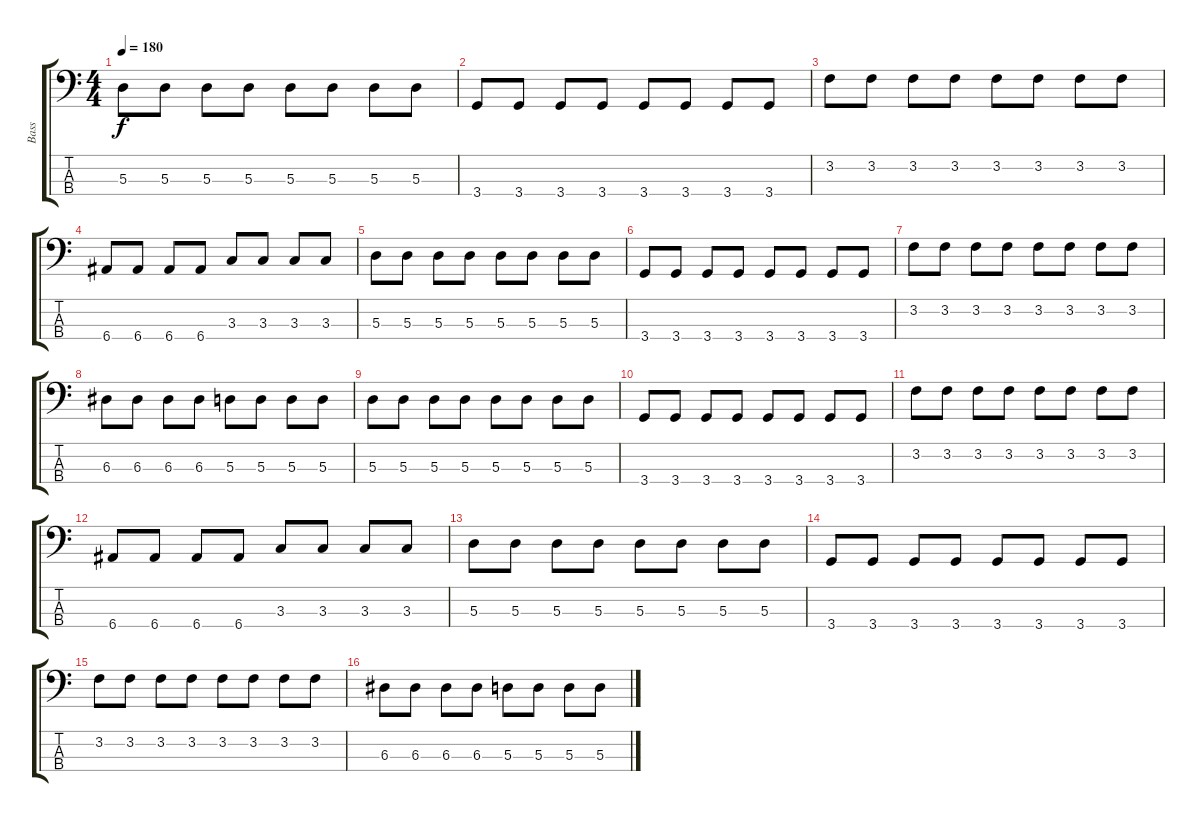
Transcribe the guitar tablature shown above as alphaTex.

\track ("Bass" "Bass") {instrument electricbassfinger}
\staff {score tabs}
\tuning (G2 D2 A1 E1) {hide}
\ts (4 4)
\tempo 180
\clef f4
\ks c
5.3.8{dy f} 5.3.8 5.3.8 5.3.8 5.3.8 5.3.8 5.3.8 5.3.8 |
3.4.8 3.4.8 3.4.8 3.4.8 3.4.8 3.4.8 3.4.8 3.4.8 |
3.2.8 3.2.8 3.2.8 3.2.8 3.2.8 3.2.8 3.2.8 3.2.8 |
6.4.8 6.4.8 6.4.8 6.4.8 3.3.8 3.3.8 3.3.8 3.3.8 |
5.3.8 5.3.8 5.3.8 5.3.8 5.3.8 5.3.8 5.3.8 5.3.8 |
3.4.8 3.4.8 3.4.8 3.4.8 3.4.8 3.4.8 3.4.8 3.4.8 |
3.2.8 3.2.8 3.2.8 3.2.8 3.2.8 3.2.8 3.2.8 3.2.8 |
6.3.8 6.3.8 6.3.8 6.3.8 5.3.8 5.3.8 5.3.8 5.3.8 |
5.3.8 5.3.8 5.3.8 5.3.8 5.3.8 5.3.8 5.3.8 5.3.8 |
3.4.8 3.4.8 3.4.8 3.4.8 3.4.8 3.4.8 3.4.8 3.4.8 |
3.2.8 3.2.8 3.2.8 3.2.8 3.2.8 3.2.8 3.2.8 3.2.8 |
6.4.8 6.4.8 6.4.8 6.4.8 3.3.8 3.3.8 3.3.8 3.3.8 |
5.3.8 5.3.8 5.3.8 5.3.8 5.3.8 5.3.8 5.3.8 5.3.8 |
3.4.8 3.4.8 3.4.8 3.4.8 3.4.8 3.4.8 3.4.8 3.4.8 |
3.2.8 3.2.8 3.2.8 3.2.8 3.2.8 3.2.8 3.2.8 3.2.8 |
6.3.8 6.3.8 6.3.8 6.3.8 5.3.8 5.3.8 5.3.8 5.3.8
